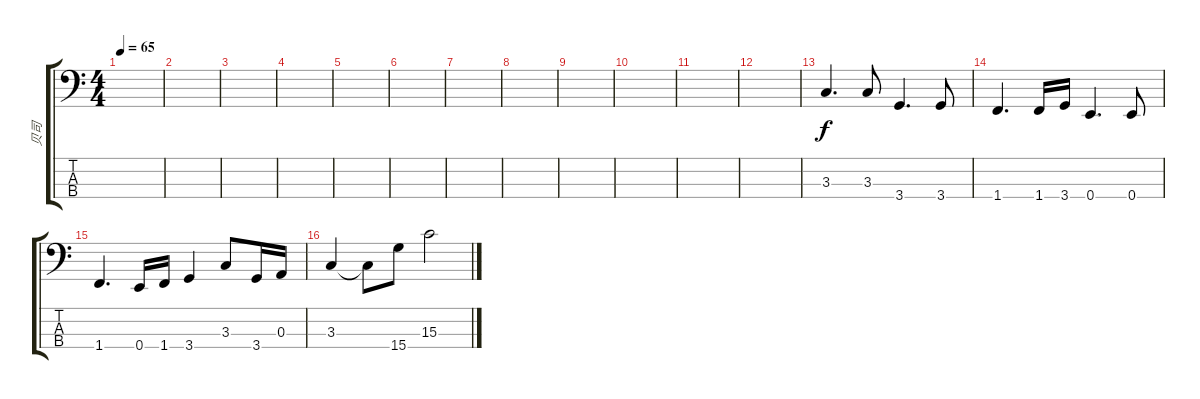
\track ("贝司" "贝司") {instrument electricbassfinger}
\staff {score tabs}
\tuning (G2 D2 A1 E1) {hide}
\ts (4 4)
\tempo 65
\clef f4
\ks c
|
|
|
|
|
|
|
|
|
|
|
|
3.3.4{d} 3.3.8 3.4.4{d} 3.4.8 |
1.4.4{d} 1.4.16 3.4.16 0.4.4{d} 0.4.8 |
1.4.4{d} 0.4.16 1.4.16 3.4.4 3.3.8 3.4.16 0.3.16 |
3.3.4 3.3{t}.8 15.4.8 15.3.2
